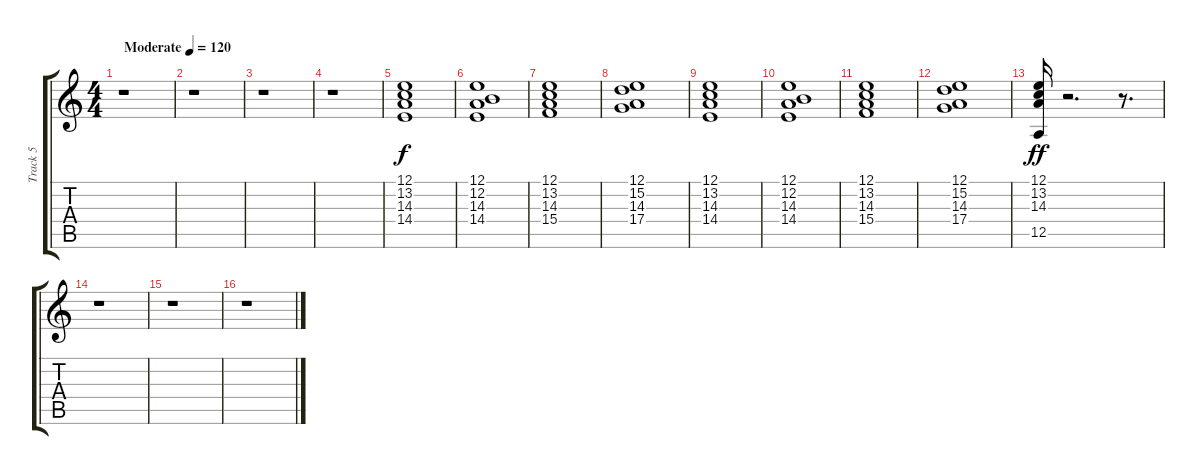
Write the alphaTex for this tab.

\track ("Track 5" "Track 5") {instrument lead1square}
\staff {score tabs}
\tuning (E4 B3 G3 D3 A2 E2) {hide}
\ts (4 4)
\tempo (120 "Moderate")
\clef g2
\ks c
r.1{dy f instrument lead1square} |
r.1 |
r.1 |
r.1 |
(12.1 13.2 14.3 14.4).1 |
(12.1 12.2 14.3 14.4).1 |
(12.1 13.2 14.3 15.4).1 |
(12.1 15.2 14.3 17.4).1 |
(12.1 13.2 14.3 14.4).1 |
(12.1 12.2 14.3 14.4).1 |
(12.1 13.2 14.3 15.4).1 |
(12.1 15.2 14.3 17.4).1 |
(12.1 13.2 14.3 12.5).16{dy ff} r.2{d} r.8{d} |
r.1 |
r.1 |
r.1
